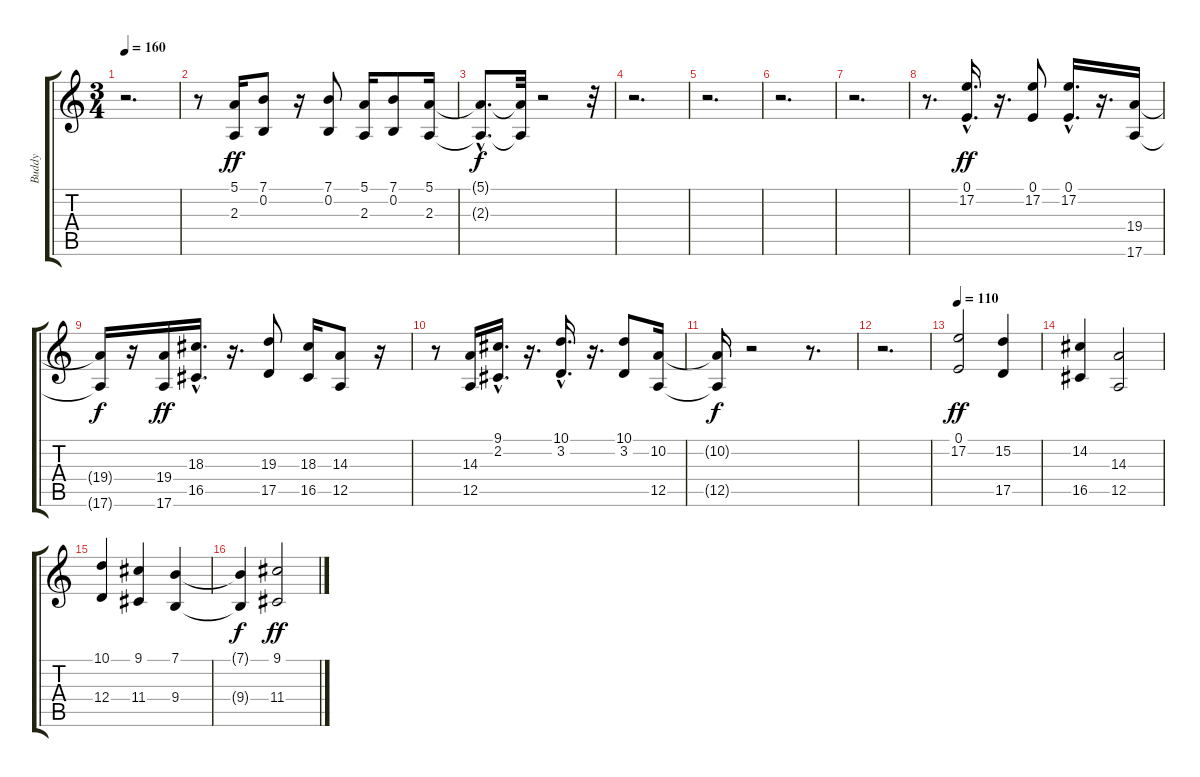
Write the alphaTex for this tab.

\track ("Buddy" "Buddy") {instrument trombone}
\staff {score tabs}
\tuning (E4 B3 G3 D3 A2 E2) {hide}
\ts (3 4)
\tempo 160
\clef g2
\ks c
r.2{d dy f} |
r.8 (5.1 2.3).16{dy ff} (7.1 0.2).8 r.16 (7.1 0.2).8 (5.1 2.3).16 (7.1 0.2).8 (5.1 2.3).16 |
(5.1{hac t} 2.3{hac t}).8{d dy f} (5.1{t} 2.3{t}).32 r.2 r.32 |
r.2{d} |
r.2{d} |
r.2{d} |
r.2{d} |
r.8{d} (0.1{hac} 17.2{hac}).16{d dy ff} r.16{d} (0.1 17.2).8 (0.1{hac} 17.2{hac}).16{d} r.16{d} (19.4 17.6).16 |
(19.4{t} 17.6{t}).16{dy f} r.16 (19.4 17.6).16{dy ff} (18.3{hac} 16.5{hac}).16{d} r.16{d} (19.3 17.5).8 (18.3 16.5).16 (14.3 12.5).8 r.16 |
r.8 (14.3 12.5).16 (9.1{hac} 2.2{hac}).16{d} r.16{d} (10.1{hac} 3.2{hac}).16{d} r.16{d} (10.1 3.2).8 (10.2 12.5).16 |
(10.2{t} 12.5{t}).16{dy f} r.2 r.8{d} |
r.2{d} |
\tempo 110
(0.1 17.2).2{dy ff} (15.2 17.5).4 |
(14.2 16.5).4 (14.3 12.5).2 |
(10.1 12.4).4 (9.1 11.4).4 (7.1 9.4).4 |
(7.1{t} 9.4{t}).4{dy f} (9.1 11.4).2{dy ff}
